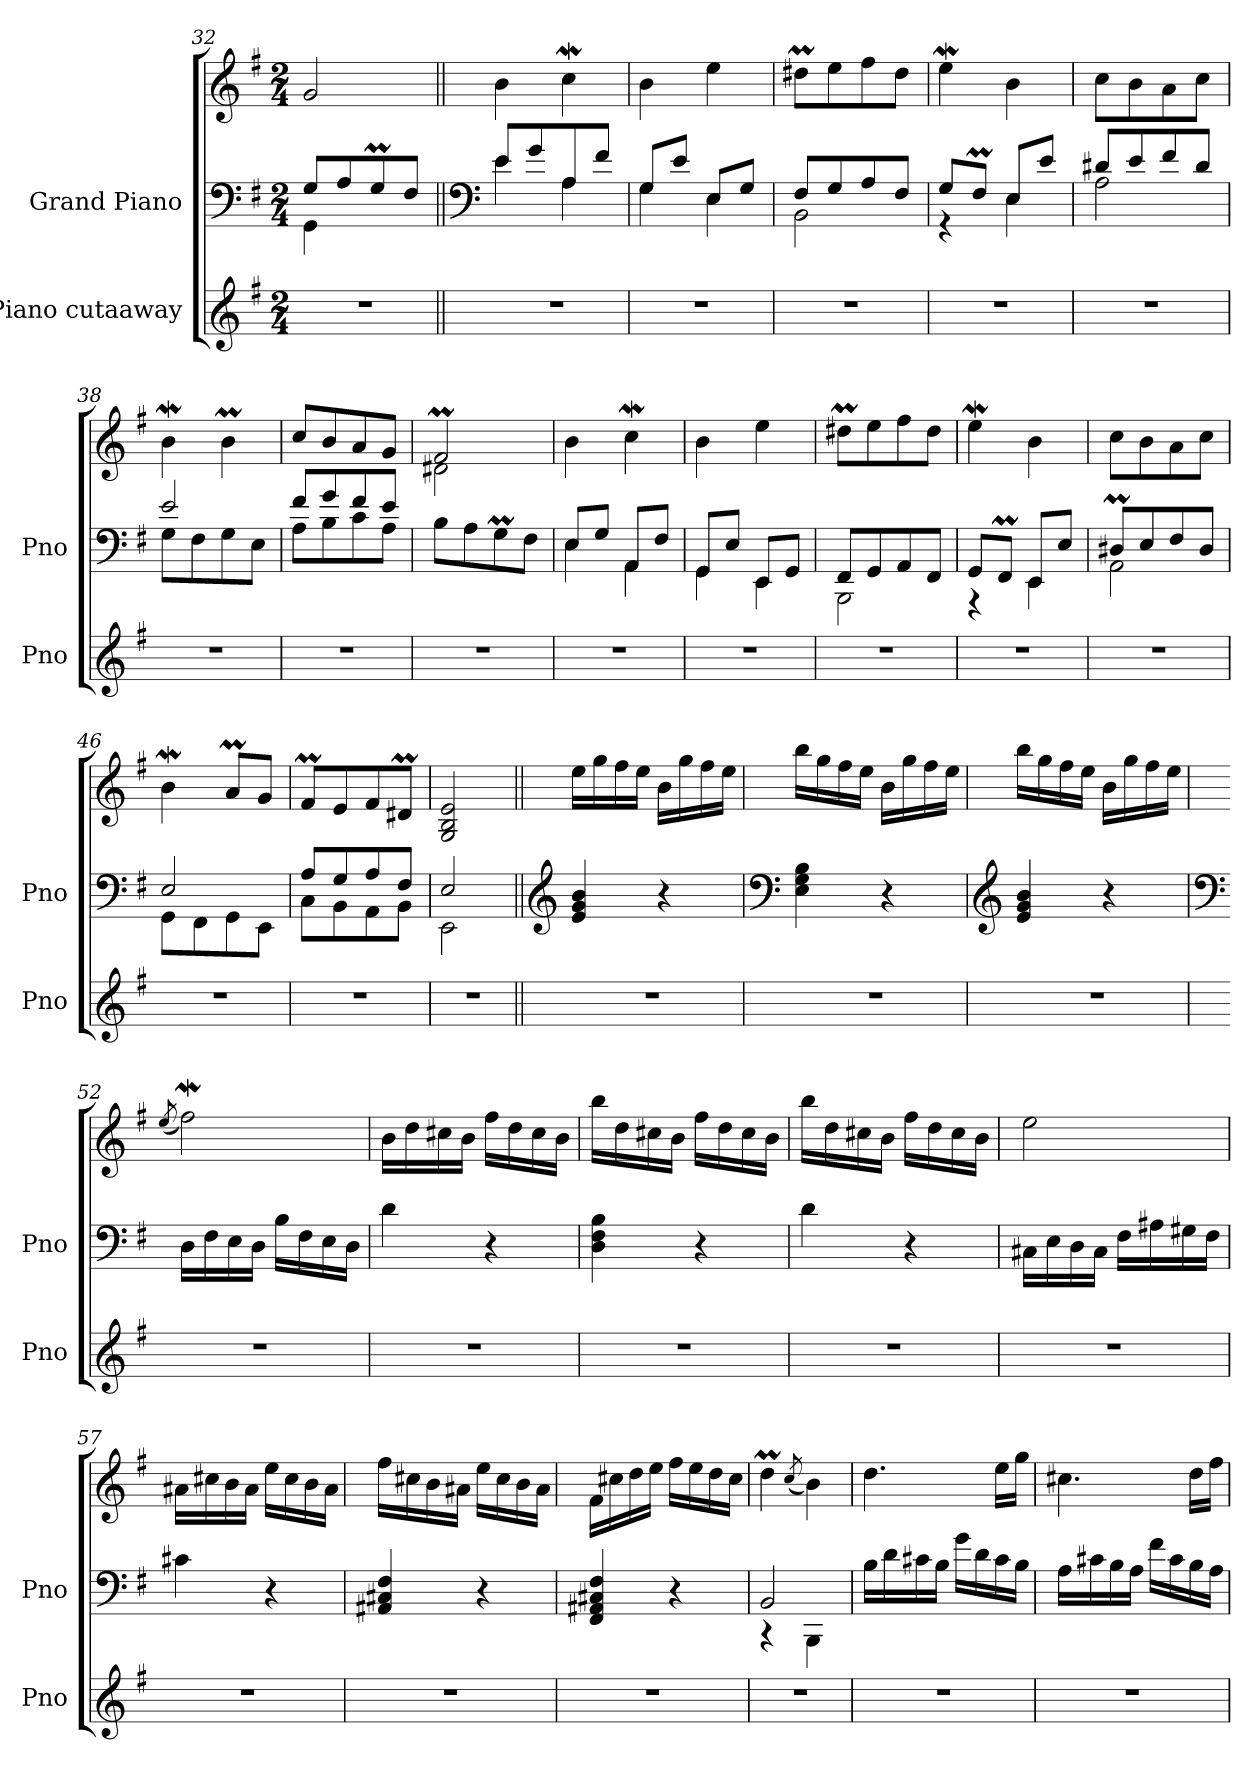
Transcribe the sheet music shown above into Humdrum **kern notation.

**kern	**kern	**kern
*part2	*part1	*part1
*staff3	*staff2	*staff1
*I"Piano cutaaway	*I"Grand Piano	*
*I'Pno	*I'Pno	*
*clefG2	*clefF4	*clefG2
*k[f#]	*k[f#]	*k[f#]
*M2/4	*M2/4	*M2/4
=32	=32	=32
*	*^	*
2r	8G/L	4GG\	2g/
.	8A/	.	.
.	8GM/	4rBByy	.
.	8F#/J	.	.
!!LO:LB:g=z
=33||	=33||	=33||	=33||
*	*clefF4	*	*
2r	8e/L	4e\	4b\
.	8g/	.	.
.	8A/	4A\	4ccw\
.	8f#/J	.	.
=34	=34	=34	=34
2r	8G/L	4G\	4b\
.	8e/J	.	.
.	8E/L	4E\	4ee\
.	8G/J	.	.
=35	=35	=35	=35
2r	8F#/L	2BB\	8dd#Xm\L
.	8G/	.	8ee\
.	8A/	.	8ff#\
.	8F#/J	.	8dd#\J
=36	=36	=36	=36
2r	8G/L	4r	4eeW\
.	8F#m/J	.	.
.	8E/L	4E\	4b\
.	8e/J	.	.
=37	=37	=37	=37
2r	8d#X/L	2A\	8cc\L
.	8e/	.	8b\
.	8f#/	.	8a\
.	8d#/J	.	8cc\J
=38	=38	=38	=38
2r	2e/	8G\L	4bW\
.	.	8F#\	.
.	.	8G\	4bm\
.	.	8E\J	.
!!LO:LB:g=z
=39	=39	=39	=39
2r	8f#/L	8A\L	8cc/L
.	8g/	8B\	8b/
.	8f#/	8c\	8a/
.	8e/J	8A\J	8g/J
*	*v	*v	*
=40	=40	=40
*	*	*^
2r	8B\L	2f#m/	2d#X\
.	8A\	.	.
.	8GM\	.	.
.	8F#\J	.	.
*	*	*v	*v
=41	=41	=41
*	*^	*
2r	8E/L	4E\	4b\
.	8G/J	.	.
.	8AA/L	4AA\	4ccw\
.	8F#/J	.	.
=42	=42	=42	=42
2r	8GG/L	4GG\	4b\
.	8E/J	.	.
.	8EE/L	4EE\	4ee\
.	8GG/J	.	.
=43	=43	=43	=43
2r	8FF#/L	2BBB\	8dd#Xm\L
.	8GG/	.	8ee\
.	8AA/	.	8ff#\
.	8FF#/J	.	8dd#\J
=44	=44	=44	=44
2r	8GG/L	4r	4eeW\
.	8FF#m/J	.	.
.	8EE/L	4EE\	4b\
.	8E/J	.	.
=45	=45	=45	=45
2r	8D#Xm/L	2AA\	8cc\L
.	8E/	.	8b\
.	8F#/	.	8a\
.	8D#/J	.	8cc\J
!!LO:LB:g=z
=46	=46	=46	=46
2r	2E/	8GG\L	4bW\
.	.	8FF#\	.
.	.	8GG\	8aM/L
.	.	8EE\J	8g/J
=47	=47	=47	=47
2r	8A/L	8C\L	8f#m/L
.	8G/	8BB\	8e/
.	8A/	8AA\	8f#/
.	8F#/J	8BB\J	8d#Xm/J
=48	=48	=48	=48
2r	2E/	2EE\	2G/ 2B/ 2e/
*	*v	*v	*
=49||	=49||	=49||
*	*clefG2	*
*	*^	*
!	!LO:TX:a:t=2	!	!
!	!LO:TX:a:t=e	!	!
!	!LO:TX:a:t=Reprise	!	!
*	*v	*v	*
2r	4e/ 4g/ 4b/	16ee\LL
.	.	16gg\
.	.	16ff#\
.	.	16ee\JJ
.	4r	16b\LL
.	.	16gg\
.	.	16ff#\
.	.	16ee\JJ
=50	=50	=50
*	*clefF4	*
2r	4E\ 4G\ 4B\	16bb\LL
.	.	16gg\
.	.	16ff#\
.	.	16ee\JJ
.	4r	16b\LL
.	.	16gg\
.	.	16ff#\
.	.	16ee\JJ
=51	=51	=51
*	*clefG2	*
2r	4e/ 4g/ 4b/	16bb\LL
.	.	16gg\
.	.	16ff#\
.	.	16ee\JJ
.	4r	16b\LL
.	.	16gg\
.	.	16ff#\
.	.	16ee\JJ
=52	=52	=52
*	*clefF4	*
.	.	(<8qee/
2r	16D\LL	2ff#W\)
.	16F#\	.
.	16E\	.
.	16D\JJ	.
.	16B\LL	.
.	16F#\	.
.	16E\	.
.	16D\JJ	.
=53	=53	=53
2r	4d\	16b\LL
.	.	16dd\
.	.	16cc#X\
.	.	16b\JJ
.	4r	16ff#\LL
.	.	16dd\
.	.	16cc#\
.	.	16b\JJ
!!LO:LB:g=z
=54	=54	=54
2r	4D\ 4F#\ 4B\	16bb\LL
.	.	16dd\
.	.	16cc#X\
.	.	16b\JJ
.	4r	16ff#\LL
.	.	16dd\
.	.	16cc#\
.	.	16b\JJ
=55	=55	=55
2r	4d\	16bb\LL
.	.	16dd\
.	.	16cc#X\
.	.	16b\JJ
.	4r	16ff#\LL
.	.	16dd\
.	.	16cc#\
.	.	16b\JJ
=56	=56	=56
2r	16C#X\LL	2ee\
.	16E\	.
.	16D\	.
.	16C#\JJ	.
.	16F#\LL	.
.	16A#X\	.
.	16G#X\	.
.	16F#\JJ	.
=57	=57	=57
2r	4c#X\	16a#X\LL
.	.	16cc#X\
.	.	16b\
.	.	16a#\JJ
.	4r	16ee\LL
.	.	16cc#\
.	.	16b\
.	.	16a#\JJ
=58	=58	=58
2r	4AA#X/ 4C#X/ 4F#/	16ff#\LL
.	.	16cc#X\
.	.	16b\
.	.	16a#X\JJ
.	4r	16ee\LL
.	.	16cc#\
.	.	16b\
.	.	16a#\JJ
!!LO:LB:g=z
=59	=59	=59
2r	4FF#/ 4AA#X/ 4C#X/ 4F#/	16f#\LL
.	.	16cc#X\
.	.	16dd\
.	.	16ee\JJ
.	4r	16ff#\LL
.	.	16ee\
.	.	16dd\
.	.	16cc#\JJ
=60	=60	=60
*	*^	*
2r	2BB/	4r	4ddM\
.	.	.	(<8qcc/
.	.	4BBB\	4b\)
*	*v	*v	*
=61	=61	=61
2r	16B\LL	4.dd\
.	16d\	.
.	16c#X\	.
.	16B\JJ	.
.	16g\LL	.
.	16d\	.
.	16c#\	16ee\LL
.	16B\JJ	16gg\JJ
=62	=62	=62
2r	16A\LL	4.cc#X\
.	16c#X\	.
.	16B\	.
.	16A\JJ	.
.	16f#\LL	.
.	16c#\	.
.	16B\	16dd\LL
.	16A\JJ	16ff#\JJ
=	=	=
*-	*-	*-
